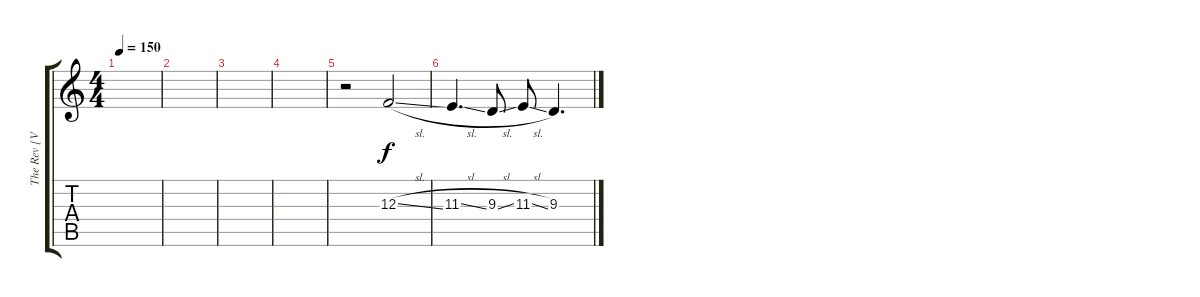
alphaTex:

\track ("The Rev [Vocals]" "The Rev [V") {instrument trombone}
\staff {score tabs}
\tuning (D4 A3 F3 C3 G2 C2) {hide}
\ts (4 4)
\tempo 150
\clef g2
\ks c
|
|
|
|
r.2 12.3{sl}.2{instrument clarinet} |
11.3{sl}.4{d} 9.3{sl}.8 11.3{sl}.8 9.3.4{d}
